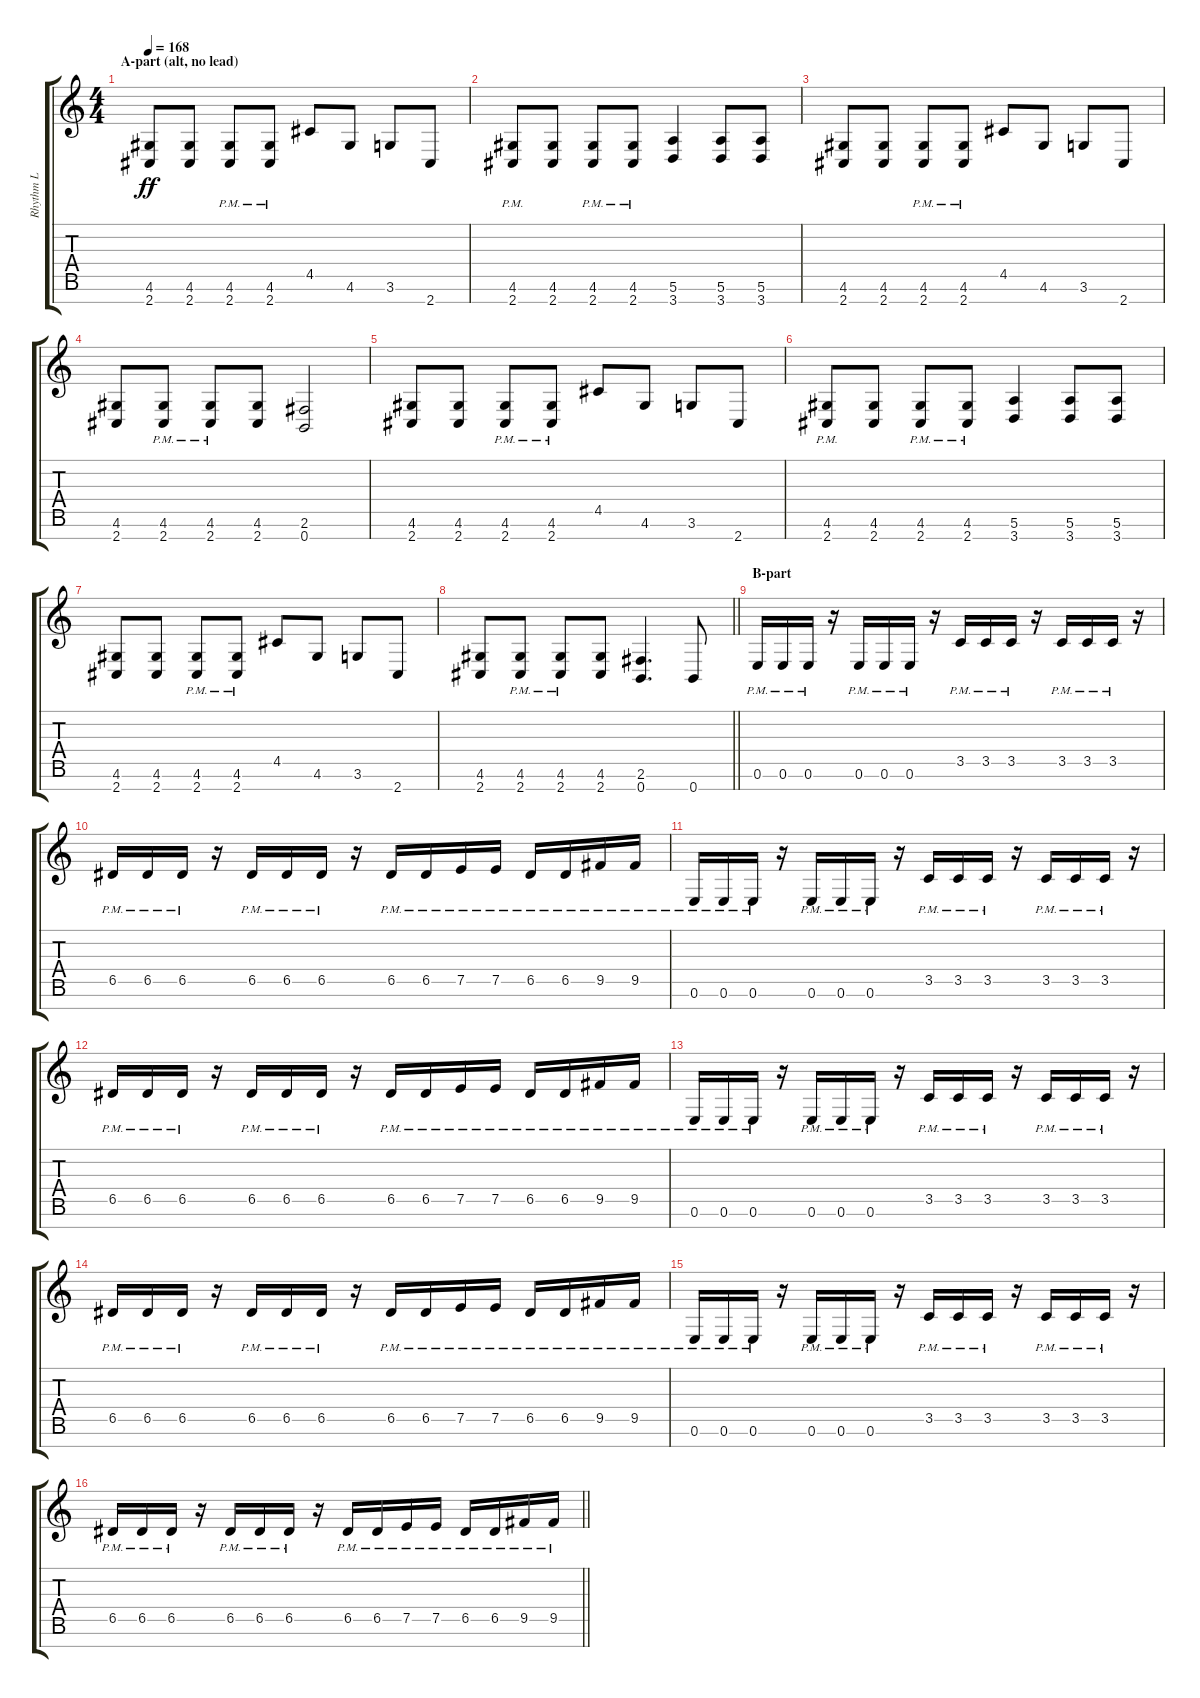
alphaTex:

\track ("Rhythm L" "Rhythm L") {instrument distortionguitar}
\staff {score tabs}
\tuning (E4 B3 G3 D3 A2 E2 B1) {hide}
\ts (4 4)
\section ("" "A-part (alt, no lead)")
\tempo 168
\clef g2
\ks c
(4.6 2.7).8{dy ff} (4.6 2.7).8 (4.6{pm} 2.7{pm}).8 (4.6{pm} 2.7{pm}).8 4.5.8 4.6.8 3.6.8 2.7.8 |
(4.6{pm} 2.7{pm}).8 (4.6 2.7).8 (4.6{pm} 2.7{pm}).8 (4.6{pm} 2.7{pm}).8 (5.6 3.7).4 (5.6 3.7).8 (5.6 3.7).8 |
(4.6 2.7).8 (4.6 2.7).8 (4.6{pm} 2.7{pm}).8 (4.6{pm} 2.7{pm}).8 4.5.8 4.6.8 3.6.8 2.7.8 |
(4.6 2.7).8 (4.6{pm} 2.7{pm}).8 (4.6{pm} 2.7{pm}).8 (4.6 2.7).8 (2.6 0.7).2 |
(4.6 2.7).8 (4.6 2.7).8 (4.6{pm} 2.7{pm}).8 (4.6{pm} 2.7{pm}).8 4.5.8 4.6.8 3.6.8 2.7.8 |
(4.6{pm} 2.7{pm}).8 (4.6 2.7).8 (4.6{pm} 2.7{pm}).8 (4.6{pm} 2.7{pm}).8 (5.6 3.7).4 (5.6 3.7).8 (5.6 3.7).8 |
(4.6 2.7).8 (4.6 2.7).8 (4.6{pm} 2.7{pm}).8 (4.6{pm} 2.7{pm}).8 4.5.8 4.6.8 3.6.8 2.7.8 |
\barLineRight lightlight
(4.6 2.7).8 (4.6{pm} 2.7{pm}).8 (4.6{pm} 2.7{pm}).8 (4.6 2.7).8 (2.6 0.7).4{d} 0.7.8 |
\section ("" "B-part")
0.6{pm}.16 0.6{pm}.16 0.6{pm}.16 r.16 0.6{pm}.16 0.6{pm}.16 0.6{pm}.16 r.16 3.5{pm}.16 3.5{pm}.16 3.5{pm}.16 r.16 3.5{pm}.16 3.5{pm}.16 3.5{pm}.16 r.16 |
6.5{pm}.16 6.5{pm}.16 6.5{pm}.16 r.16 6.5{pm}.16 6.5{pm}.16 6.5{pm}.16 r.16 6.5{pm}.16 6.5{pm}.16 7.5{pm}.16 7.5{pm}.16 6.5{pm}.16 6.5{pm}.16 9.5{pm}.16 9.5{pm}.16 |
0.6{pm}.16 0.6{pm}.16 0.6{pm}.16 r.16 0.6{pm}.16 0.6{pm}.16 0.6{pm}.16 r.16 3.5{pm}.16 3.5{pm}.16 3.5{pm}.16 r.16 3.5{pm}.16 3.5{pm}.16 3.5{pm}.16 r.16 |
6.5{pm}.16 6.5{pm}.16 6.5{pm}.16 r.16 6.5{pm}.16 6.5{pm}.16 6.5{pm}.16 r.16 6.5{pm}.16 6.5{pm}.16 7.5{pm}.16 7.5{pm}.16 6.5{pm}.16 6.5{pm}.16 9.5{pm}.16 9.5{pm}.16 |
0.6{pm}.16 0.6{pm}.16 0.6{pm}.16 r.16 0.6{pm}.16 0.6{pm}.16 0.6{pm}.16 r.16 3.5{pm}.16 3.5{pm}.16 3.5{pm}.16 r.16 3.5{pm}.16 3.5{pm}.16 3.5{pm}.16 r.16 |
6.5{pm}.16 6.5{pm}.16 6.5{pm}.16 r.16 6.5{pm}.16 6.5{pm}.16 6.5{pm}.16 r.16 6.5{pm}.16 6.5{pm}.16 7.5{pm}.16 7.5{pm}.16 6.5{pm}.16 6.5{pm}.16 9.5{pm}.16 9.5{pm}.16 |
0.6{pm}.16 0.6{pm}.16 0.6{pm}.16 r.16 0.6{pm}.16 0.6{pm}.16 0.6{pm}.16 r.16 3.5{pm}.16 3.5{pm}.16 3.5{pm}.16 r.16 3.5{pm}.16 3.5{pm}.16 3.5{pm}.16 r.16 |
\barLineRight lightlight
6.5{pm}.16 6.5{pm}.16 6.5{pm}.16 r.16 6.5{pm}.16 6.5{pm}.16 6.5{pm}.16 r.16 6.5{pm}.16 6.5{pm}.16 7.5{pm}.16 7.5{pm}.16 6.5{pm}.16 6.5{pm}.16 9.5{pm}.16 9.5{pm}.16
